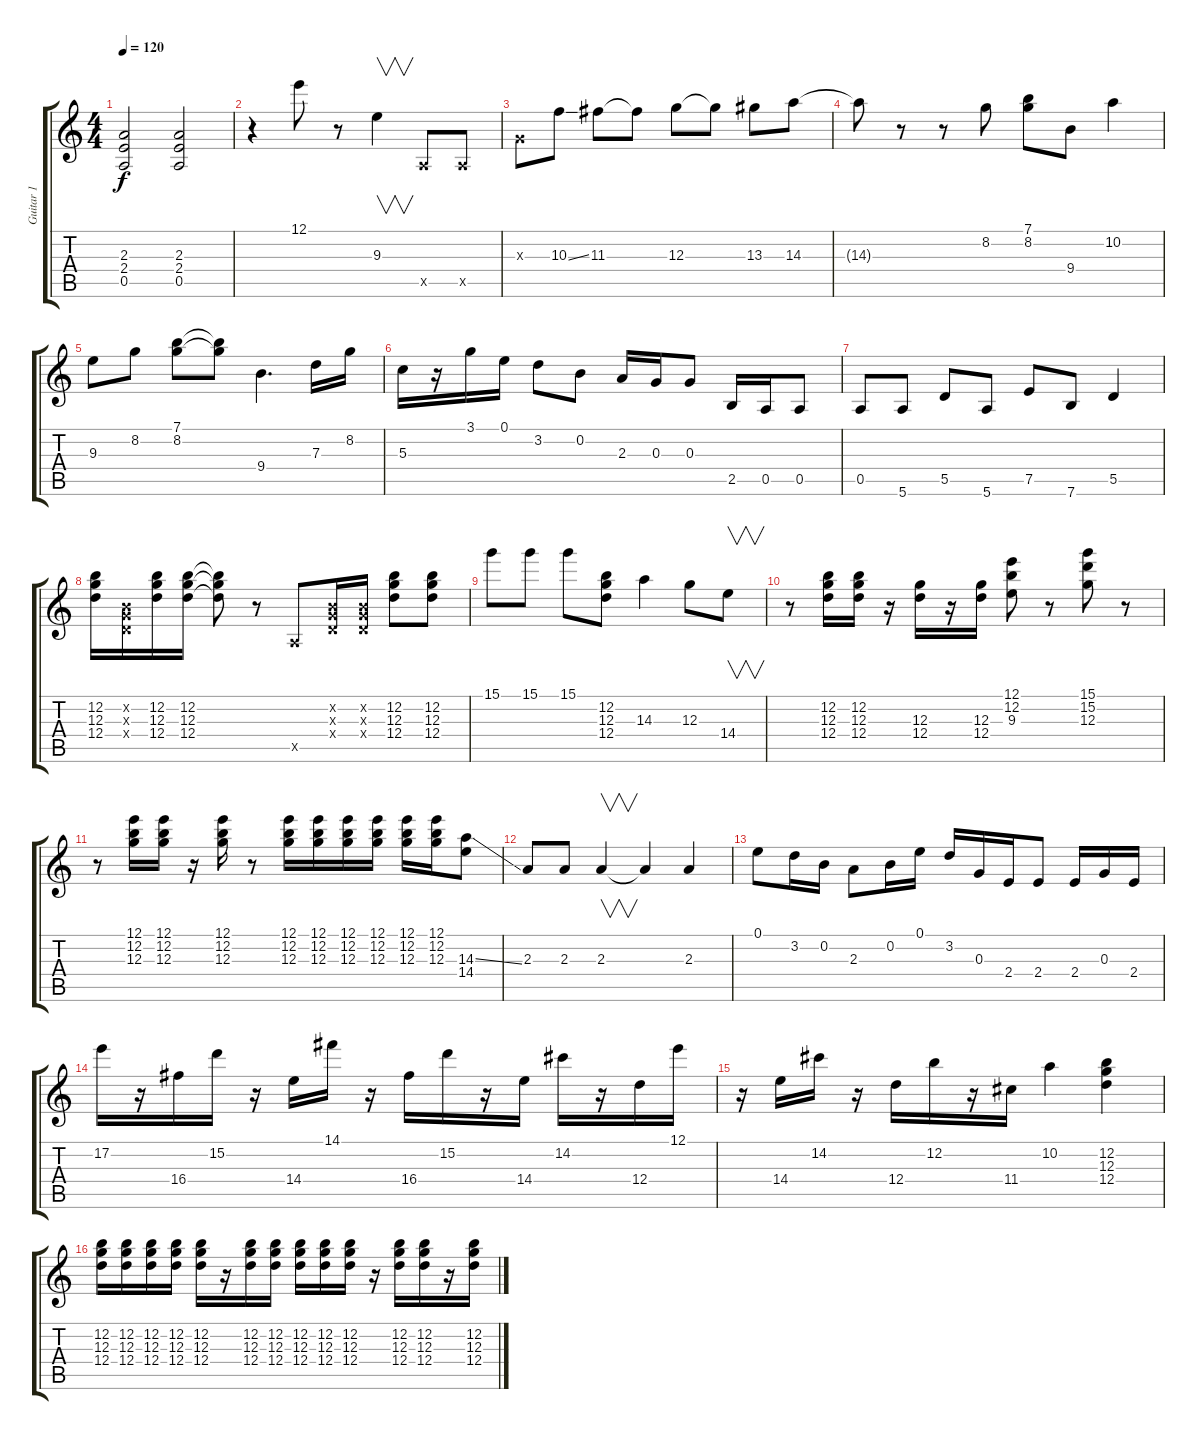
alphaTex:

\track ("Guitar 1" "Guitar 1") {instrument distortionguitar}
\staff {score tabs}
\tuning (E4 B3 G3 D3 A2 E2) {hide}
\ts (4 4)
\tempo 120
\clef g2
\ks c
(2.3 2.4 0.5).2{dy f instrument distortionguitar} (2.3 2.4 0.5).2 |
r.4 12.1.8 r.8 9.3.4{v} 0.5{x}.8 0.5{x}.8 |
0.3{x}.8 10.3{ss}.8 11.3.8 11.3{t}.8 12.3.8 12.3{t}.8 13.3.8 14.3.8 |
14.3{t}.8 r.8 r.8 8.2.8 (7.1 8.2).8 9.4.8 10.2.4 |
9.3.8 8.2.8 (7.1 8.2).8 (7.1{t} 8.2{t}).8 9.4.4{d} 7.3.16 8.2.16 |
5.3.16 r.16 3.1.16 0.1.16 3.2.8 0.2.8 2.3.16 0.3.16 0.3.8 2.5.16 0.5.16 0.5.8 |
0.5.8 5.6.8 5.5.8 5.6.8 7.5.8 7.6.8 5.5.4 |
(12.2 12.3 12.4).16 (0.2{x} 0.3{x} 0.4{x}).16 (12.2 12.3 12.4).16 (12.2 12.3 12.4).16 (12.2{t} 12.3{t} 12.4{t}).8 r.8 0.5{x}.8 (0.2{x} 0.3{x} 0.4{x}).16 (0.2{x} 0.3{x} 0.4{x}).16 (12.2 12.3 12.4).8 (12.2 12.3 12.4).8 |
15.1.8 15.1.8 15.1.8 (12.2 12.3 12.4).8 14.3.4 12.3.8 14.4.8{v} |
r.8 (12.2 12.3 12.4).16 (12.2 12.3 12.4).16 r.16 (12.3 12.4).16 r.16 (12.3 12.4).16 (12.1 12.2 9.3).8 r.8 (15.1 15.2 12.3).8 r.8 |
r.8 (12.1 12.2 12.3).16 (12.1 12.2 12.3).16 r.16 (12.1 12.2 12.3).16 r.8 (12.1 12.2 12.3).16 (12.1 12.2 12.3).16 (12.1 12.2 12.3).16 (12.1 12.2 12.3).16 (12.1 12.2 12.3).16 (12.1 12.2 12.3).16 (14.3{ss} 14.4).8 |
2.3.8 2.3.8 2.3.4{v} 2.3{t}.4 2.3.4 |
0.1.8 3.2.16 0.2.16 2.3.8 0.2.16 0.1.16 3.2.16 0.3.16 2.4.16 2.4.8 2.4.16 0.3.16 2.4.16 |
17.2.16 r.16 16.4.16 15.2.16 r.16 14.4.16 14.1.16 r.16 16.4.16 15.2.16 r.16 14.4.16 14.2.16 r.16 12.4.16 12.1.16 |
r.16 14.4.16 14.2.16 r.16 12.4.16 12.2.16 r.16 11.4.16 10.2.4 (12.2 12.3 12.4).4 |
(12.2 12.3 12.4).16 (12.2 12.3 12.4).16 (12.2 12.3 12.4).16 (12.2 12.3 12.4).16 (12.2 12.3 12.4).16 r.16 (12.2 12.3 12.4).16 (12.2 12.3 12.4).16 (12.2 12.3 12.4).16 (12.2 12.3 12.4).16 (12.2 12.3 12.4).16 r.16 (12.2 12.3 12.4).16 (12.2 12.3 12.4).16 r.16 (12.2 12.3 12.4).16
